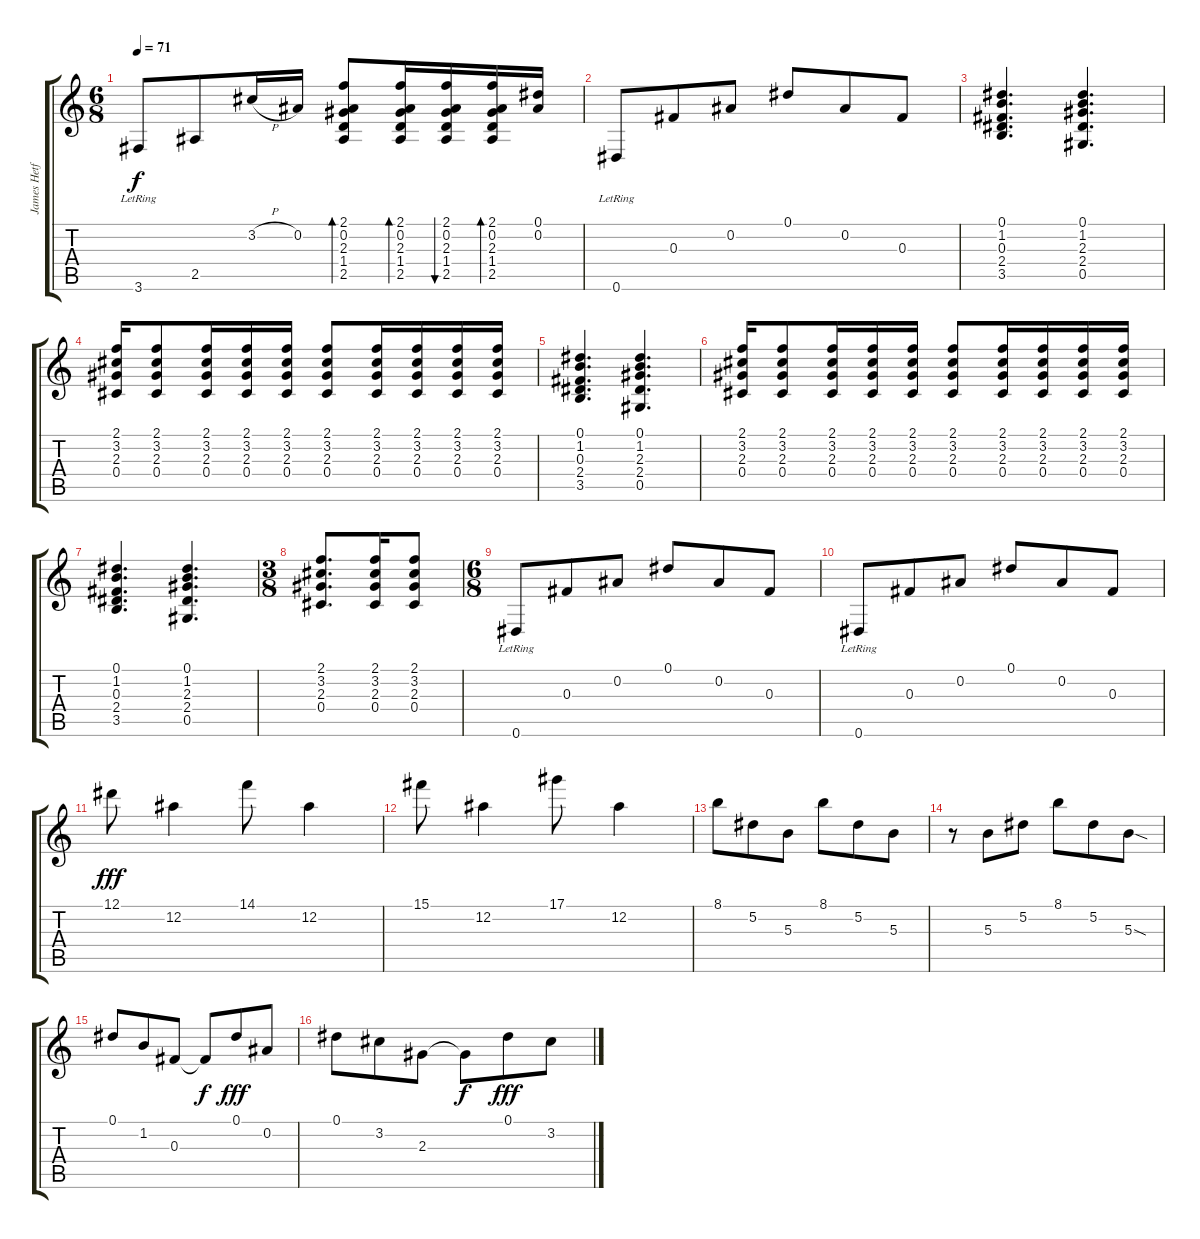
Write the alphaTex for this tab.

\track ("James Hetfield" "James Hetf") {instrument acousticguitarsteel}
\staff {score tabs}
\tuning (Eb4 Bb3 Gb3 Db3 Ab2 Eb2) {hide}
\ts (6 8)
\tempo 71
\clef g2
\ks c
3.6{lr}.8{dy f} 2.5.8 3.2{h}.16 0.2.16 (2.1 0.2 2.3 1.4 2.5).8{bd 60} (2.1 0.2 2.3 1.4 2.5).16{bd 60} (2.1 0.2 2.3 1.4 2.5).16{bu 60} (2.1 0.2 2.3 1.4 2.5).16{bd 60} (0.1 0.2).16 |
0.6{lr}.8 0.3.8 0.2.8 0.1.8 0.2.8 0.3.8 |
(0.1 1.2 0.3 2.4 3.5).4{d} (0.1 1.2 2.3 2.4 0.5).4{d} |
(2.1 3.2 2.3 0.4).16 (2.1 3.2 2.3 0.4).8 (2.1 3.2 2.3 0.4).16 (2.1 3.2 2.3 0.4).16 (2.1 3.2 2.3 0.4).16 (2.1 3.2 2.3 0.4).8 (2.1 3.2 2.3 0.4).16 (2.1 3.2 2.3 0.4).16 (2.1 3.2 2.3 0.4).16 (2.1 3.2 2.3 0.4).16 |
(0.1 1.2 0.3 2.4 3.5).4{d} (0.1 1.2 2.3 2.4 0.5).4{d} |
(2.1 3.2 2.3 0.4).16 (2.1 3.2 2.3 0.4).8 (2.1 3.2 2.3 0.4).16 (2.1 3.2 2.3 0.4).16 (2.1 3.2 2.3 0.4).16 (2.1 3.2 2.3 0.4).8 (2.1 3.2 2.3 0.4).16 (2.1 3.2 2.3 0.4).16 (2.1 3.2 2.3 0.4).16 (2.1 3.2 2.3 0.4).16 |
(0.1 1.2 0.3 2.4 3.5).4{d} (0.1 1.2 2.3 2.4 0.5).4{d} |
\ts (3 8)
(2.1 3.2 2.3 0.4).8{d} (2.1 3.2 2.3 0.4).16 (2.1 3.2 2.3 0.4).8 |
\ts (6 8)
0.6{lr}.8 0.3.8 0.2.8 0.1.8 0.2.8 0.3.8 |
0.6{lr}.8 0.3.8 0.2.8 0.1.8 0.2.8 0.3.8 |
12.1.8{dy fff} 12.2.4 14.1.8 12.2.4 |
15.1.8 12.2.4 17.1.8 12.2.4 |
8.1.8 5.2.8 5.3.8 8.1.8 5.2.8 5.3.8 |
r.8 5.3.8 5.2.8 8.1.8 5.2.8 5.3{sod}.8 |
0.1.8 1.2.8 0.3.8 0.3{t}.8{dy f} 0.1.8{dy fff} 0.2.8 |
0.1.8 3.2.8 2.3.8 2.3{t}.8{dy f} 0.1.8{dy fff} 3.2.8
